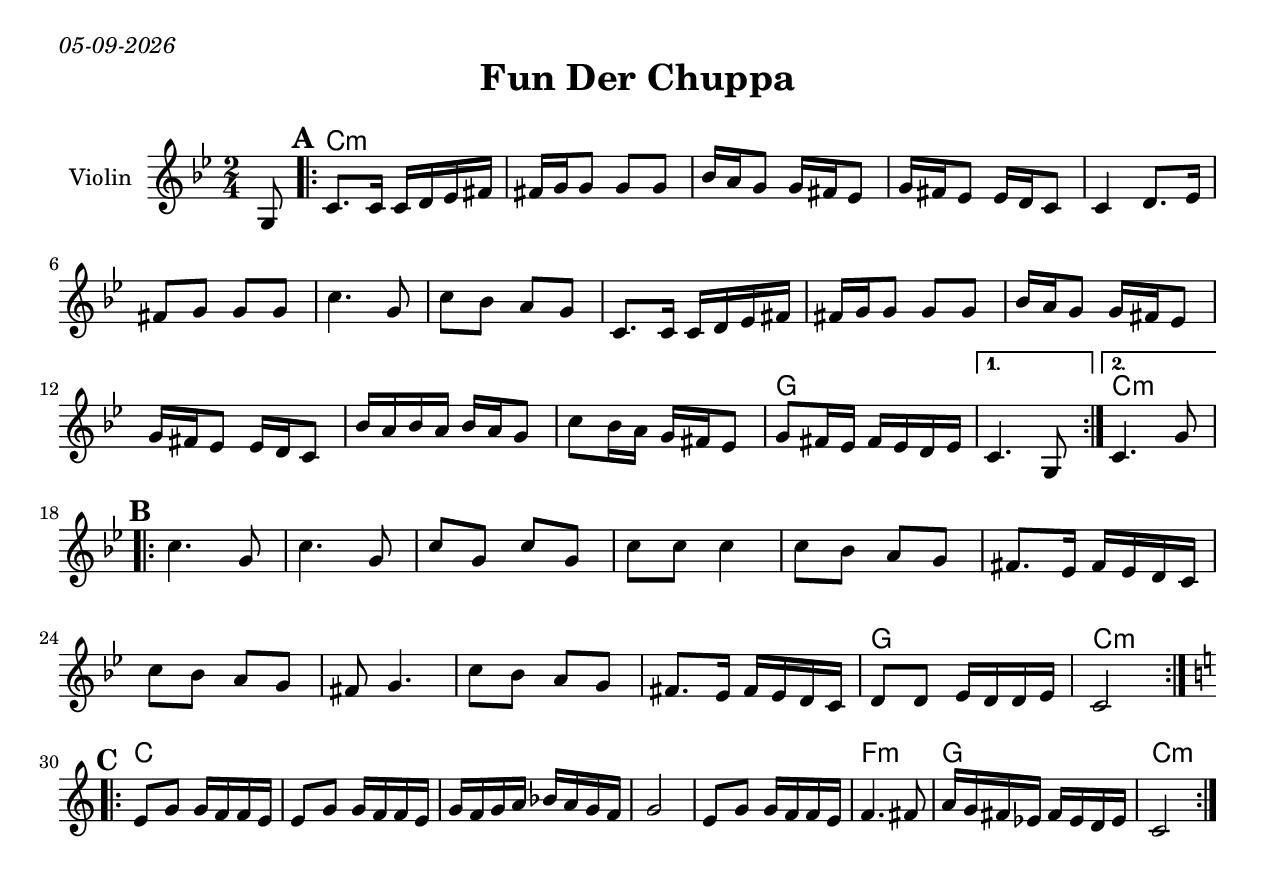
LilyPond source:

\version "2.16.0"
%\include "english.ly"
\paper{
  print-all-headers = ##t
  #(set-paper-size "letter")
}
date = #(strftime "%d-%m-%Y" (localtime (current-time)))

\markup{ \italic{ \date }  }

%\markup{ Got something to say? }

global = {
  \clef treble
  \key g \minor
  \time 2/4
  \set Score.markFormatter = #format-mark-box-alphabet
}

%#################################### Melody ########################
%melody =  \transpose c d \relative c' {  %transpose for clarinet
melody = \relative c' {
  \global
  
  \partial 8 g8

  \repeat volta 2{
   \mark \default
    c8. [ c16 ] c16 [ d16 es16 fis16 ] | % 2
    fis16 [ g16 g8 ] g8 [ g8 ] | % 3
    bes16 [ a16 g8 ] g16 [ fis16 es8 ] | % 4
    g16 [ fis16 es8 ] es16 [ d16 c8 ] | % 5
    c4 d8. [ es16 ] | % 6
    fis8 [ g8 ] g8 [ g8 ] | % 7
    c4. g8 | % 8
    c8 [ bes8 ] a8 [ g8 ] | % 9
    c,8. [ c16 ] c16 [ d16 es16 fis16 ] | \barNumberCheck #10
    fis16 [ g16 g8 ] g8 [ g8 ] | % 11
    bes16 [ a16 g8 ] g16 [ fis16 es8 ] | % 12
    g16 [ fis16 es8 ] es16 [ d16 c8 ] | % 13
    bes'16 [ a16 bes16 a16 ] bes16 [ a16 g8 ] | % 14
    c8 [ bes16 a16 ] g16 [ fis16 es8 ] | % 15
    g8 [ fis16 es16 ] fis16 [ es16 d16 es16 ] }
  \alternative {
    {c4. g8 }
    {c4. g'8 }
  }
 \break
  \repeat volta 2{
   \mark \default
    c4. g8 | % 19
    | % 19
    c4. g8 | \barNumberCheck #20
    c8 [ g8 ] c8 [ g8 ] | % 21
    c8 [ c8 ] c4 | % 22
    c8 [ bes8 ] a8 [ g8 ] | % 23
    fis8. [ es16 ] fis16 [ es16 d16 c16 ] | % 24
    c'8 [ bes8 ] a8 [ g8 ] | % 25
    fis8 g4. | % 26
    c8 [ bes8 ] a8 [ g8 ] | % 27
    fis8. [ es16 ] fis16 [ es16 d16 c16 ] | % 28
    | % 28
    d8 [ d8 ] es16 [ d16 d16 es16 ] | % 29
    | % 29
    c2 }
 
   \break
   \repeat volta 2{
   \mark \default
     
    \key a \minor | \barNumberCheck #30
    e8 [ g8 ] g16 [ f16 f16 e16 ] | % 31
    e8 [ g8 ] g16 [ f16 f16 e16 ] | % 32
    g16 [ f16 g16 a16 ] bes16 [ a16 g16 f16 ] | % 33
    g2 | % 34
    | % 34
    e8 [ g8 ] g16 [ f16 f16 e16 ] | % 35
    | % 35
    f4. fis8 | % 36
    | % 36
    a16 [ g16 fis16 es16 ] fis16 [ es16 d16 es16 ] | % 37
    | % 37
    c2 }
   }
   
 


%################################# Lyrics #####################
%\addlyrics{  }
%################################# Chords #######################
harmonies = \chordmode {
  s8
  c2*14:m
  g2*2
  %b
  c2*11:m
  g2 c2:m
  %c
  c2*5
  f2:m
  g2
  c2:m
}

\score {
  <<
    \new ChordNames {
      \set chordChanges = ##t
      \harmonies
    }
    \new Staff \with {
      instrumentName = "Violin"} \melody
  >>
  \header{
    title= "Fun Der Chuppa"
    subtitle=""
    composer= ""
    instrument =""
    arranger= ""
  }
  \layout{ }
  \midi {
    \tempo 4 = 120

    % \midi { }
  }
}
%{
% more verses:
\markup{}
\markup {
  \fill-line {
    \hspace #0.1 % distance from left margin
    \column {
      \line { "1."
	\column {
	  ""
	}
      }
      \hspace #0.2 % vertical distance between verses
      \line { "2."
	\column {
	 ""
	}
      }
    }
    \hspace #0.1  % horiz. distance between columns
    \column {
      \line { "3."
	\column {
	  ""
	}
      }
      \hspace #0.2 % distance between verses
      \line { "4."
	\column {
	 ""
	}
      }
    }
    \hspace #0.1 % distance to right margin
  }
}

%}
